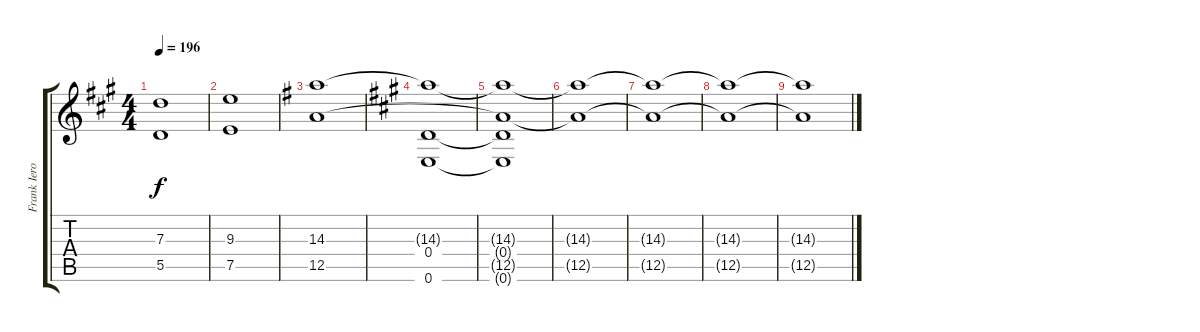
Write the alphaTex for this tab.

\track ("Frank Iero Guitarra 2" "Frank Iero") {instrument distortionguitar}
\staff {score tabs}
\tuning (E4 B3 G3 D3 A2 E2) {hide}
\ts (4 4)
\tempo 196
\clef g2
\ks a
(7.3 5.5).1{dy f} |
(9.3 7.5).1 |
\ks eminor
(14.3 12.5).1{volume 4} |
\ks a
(14.3{t} 0.4 0.6).1 |
(14.3{t} 0.4{t} 12.5{t} 0.6{t}).1 |
(14.3{t} 12.5{t}).1 |
(14.3{t} 12.5{t}).1 |
(14.3{t} 12.5{t}).1 |
(14.3{t} 12.5{t}).1
